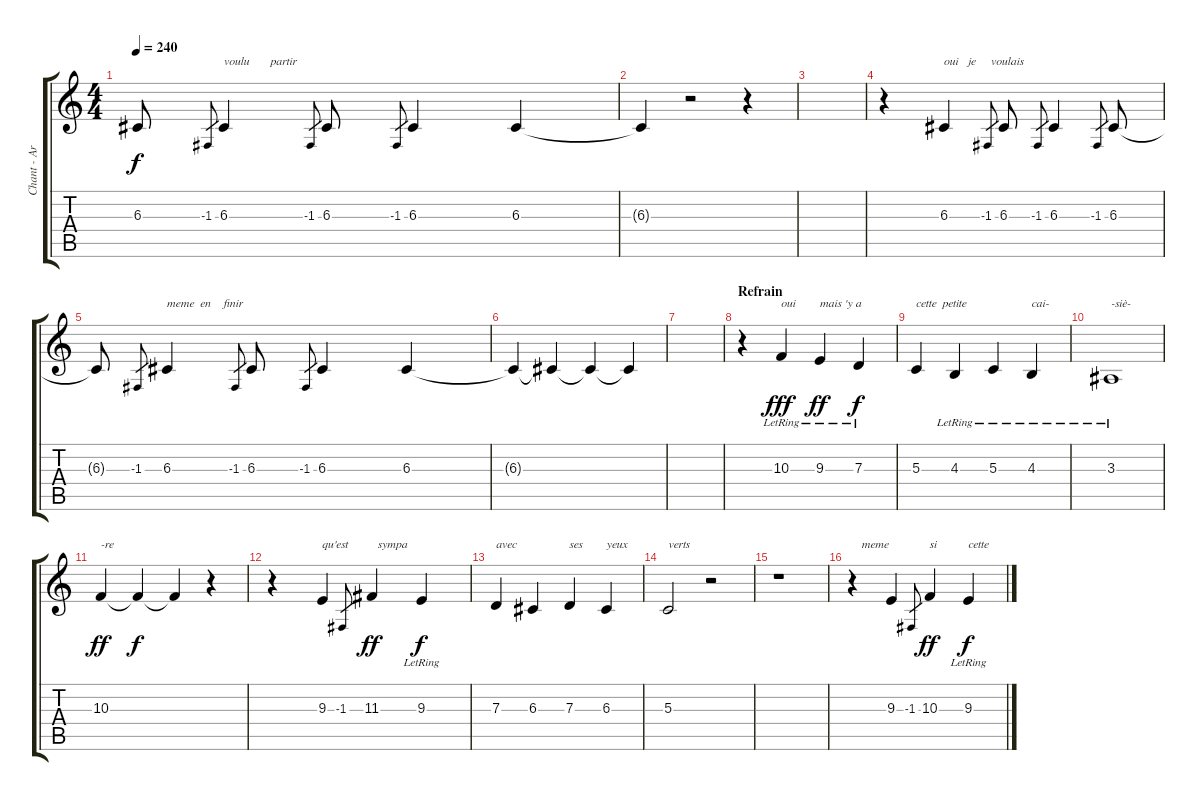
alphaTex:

\track ("Chant - Arnaud" "Chant - Ar") {instrument lead2sawtooth}
\staff {score tabs}
\tuning (E4 B3 G3 D3 A2 E2) {hide}
\ts (4 4)
\tempo 240
\clef g2
\ks c
6.3{t}.8{dy f} -1.3.8{gr} 6.3.4{txt "voulu       partir"} -1.3.8{gr} 6.3.8 -1.3.8{gr} 6.3.4 6.3.4 |
6.3{t}.4 r.2 r.4 |
|
r.4 6.3.4{txt "oui   je     voulais "} -1.3.8{gr} 6.3.8 -1.3.8{gr} 6.3.4 -1.3.8{gr} 6.3.8 |
6.3{t}.8 -1.3.8{gr} 6.3.4{txt "meme  en    finir"} -1.3.8{gr} 6.3.8 -1.3.8{gr} 6.3.4 6.3.4 |
6.3{t}.4 6.3{t}.4 6.3{t}.4 6.3{t}.4 |
|
\section ("" "Refrain")
r.4 10.3{lr}.4{txt "oui" dy fff} 9.3{lr}.4{txt "mais 'y a" dy ff} 7.3{lr}.4{dy f} |
5.3.4{txt "cette  petite"} 4.3{lr}.4 5.3{lr}.4 4.3{lr}.4{txt "cai-"} |
3.3{lr}.1{txt "-siè-"} |
10.3.4{txt "-re" dy ff} 10.3{t}.4{dy f} 10.3{t}.4 r.4 |
r.4 9.3.4{txt "qu'est "} -1.3.8{gr} 11.3.4{txt "  sympa" dy ff} 9.3{lr}.4{dy f} |
7.3.4{txt "avec"} 6.3.4 7.3.4{txt "ses"} 6.3.4{txt "yeux"} |
5.3.2{txt "verts"} r.2 |
r.1 |
r.4{txt "   meme"} 9.3.4 -1.3.8{gr} 10.3.4{txt "si" dy ff} 9.3{lr}.4{txt "cette" dy f}
